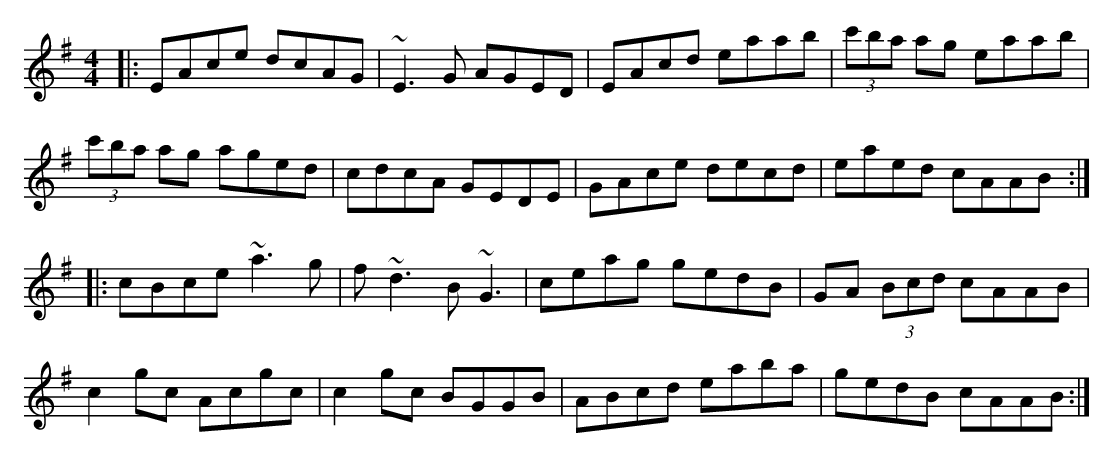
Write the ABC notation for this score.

X:1
M:4/4
K:Ador
|:EAce dcAG|~E3G AGED|EAcd eaab|(3c'ba ag eaab|
(3c'ba ag aged|cdcA GEDE|GAce decd|eaed cAAB:|
|:cBce ~a3g|f~d3 B~G3|ceag gedB|GA (3Bcd cAAB|
c2gc Acgc|c2gc BGGB|ABcd eaba|gedB cAAB:|
